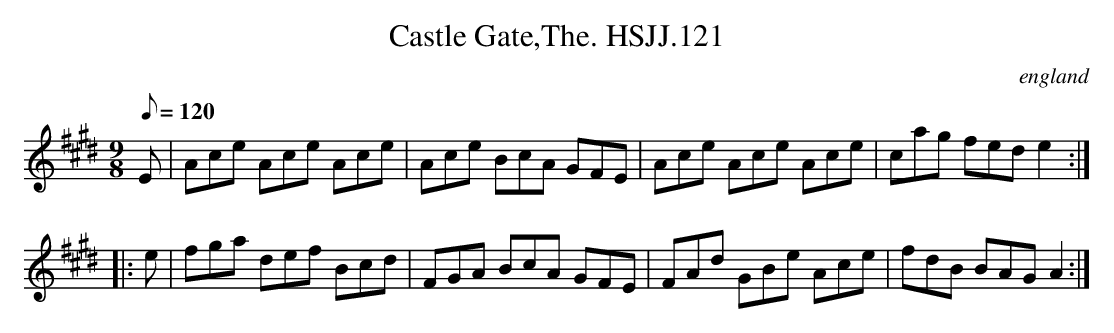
X:1
T:Castle Gate,The. HSJJ.121
O:england
M:9/8
L:1/8
Q:120
K:E
E|Ace Ace Ace|Ace BcA GFE|Ace Ace Ace|cag fede2:|
|:e|fga def Bcd|FGA BcA GFE|FAd GBe Ace|fdB BAG A2:|]
